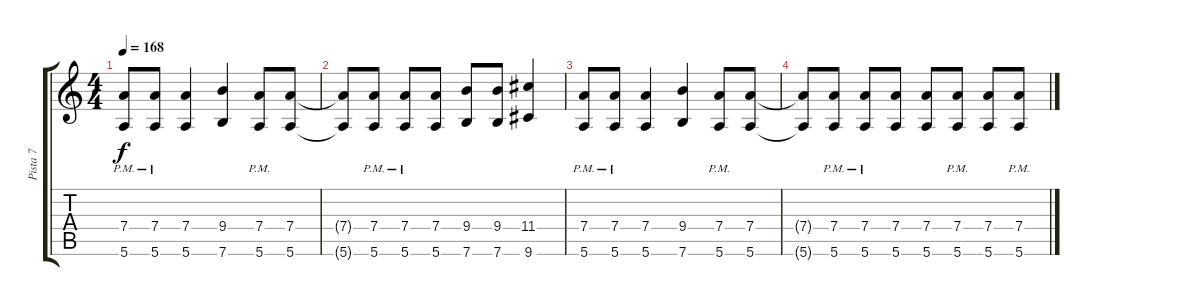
\track ("Pista 7" "Pista 7") {instrument distortionguitar}
\staff {score tabs}
\tuning (E4 B3 G3 D3 A2 E2) {hide}
\ts (4 4)
\tempo 168
\clef g2
\ks c
(7.4{pm} 5.6{pm}).8{dy f} (7.4{pm} 5.6{pm}).8 (7.4 5.6).4 (9.4 7.6).4 (7.4{pm} 5.6{pm}).8 (7.4 5.6).8 |
(7.4{t} 5.6{t}).8 (7.4{pm} 5.6{pm}).8 (7.4{pm} 5.6{pm}).8 (7.4 5.6).8 (9.4 7.6).8 (9.4 7.6).8 (11.4 9.6).4 |
(7.4{pm} 5.6{pm}).8 (7.4{pm} 5.6{pm}).8 (7.4 5.6).4 (9.4 7.6).4 (7.4{pm} 5.6{pm}).8 (7.4 5.6).8 |
(7.4{t} 5.6{t}).8 (7.4{pm} 5.6{pm}).8 (7.4{pm} 5.6{pm}).8 (7.4 5.6).8 (7.4 5.6).8 (7.4{pm} 5.6{pm}).8 (7.4 5.6).8 (7.4{pm} 5.6{pm}).8
